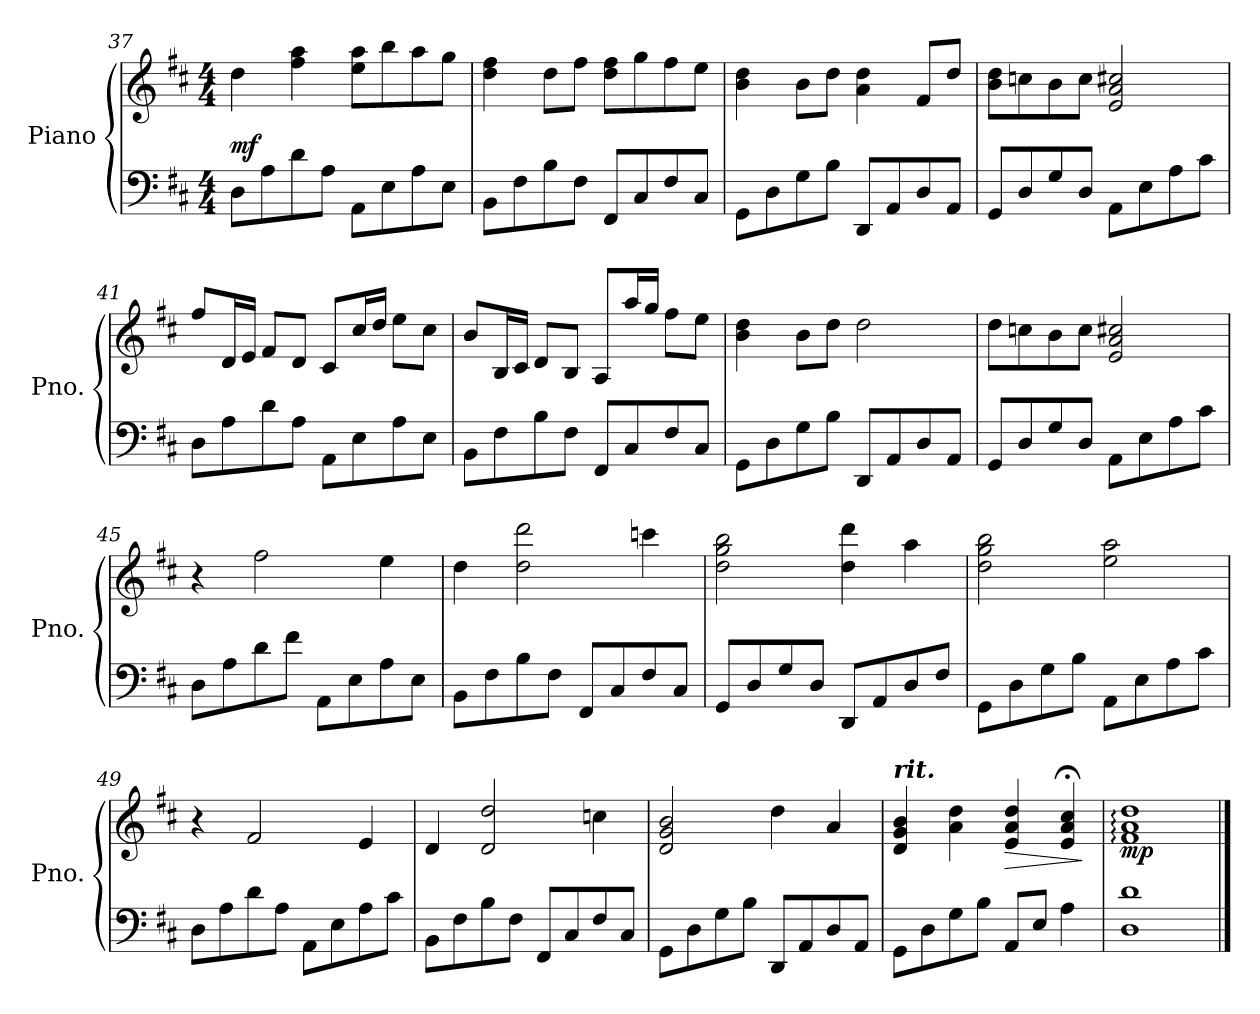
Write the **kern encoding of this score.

**kern	**kern	**dynam
*part1	*part1	*part1
*staff2	*staff1	*staff1/2
*I"Piano	*	*
*I'Pno.	*	*
*clefF4	*clefG2	*
*k[f#c#]	*k[f#c#]	*
*M4/4	*M4/4	*
=37	=37	=37
!	!	!LO:DY:a=2
8D\L	4dd\	mf
8A\	.	.
8d\	4ff#\ 4aa\	.
8A\J	.	.
8AA\L	8ee\ 8aa\L	.
8E\	8bb\	.
8A\	8aa\	.
8E\J	8gg\J	.
=38	=38	=38
8BB\L	4dd\ 4ff#\	.
8F#\	.	.
8B\	8dd\L	.
8F#\J	8ff#\J	.
8FF#/L	8dd\ 8ff#\L	.
8C#/	8gg\	.
8F#/	8ff#\	.
8C#/J	8ee\J	.
=39	=39	=39
8GG\L	4b\ 4dd\	.
8D\	.	.
8G\	8b\L	.
8B\J	8dd\J	.
8DD/L	4a\ 4dd\	.
8AA/	.	.
8D/	8f#/L	.
8AA/J	8dd/J	.
!!LO:LB:g=z
=40	=40	=40
8GG/L	8b\ 8dd\L	.
8D/	8ccn\	.
8G/	8b\	.
8D/J	8cc\J	.
8AA\L	2e/ 2a/ 2cc#X/	.
8E\	.	.
8A\	.	.
8c#\J	.	.
=41	=41	=41
8D\L	8ff#/L	.
8A\	16d/L	.
.	16e/JJ	.
8d\	8f#/L	.
8A\J	8d/J	.
8AA\L	8c#/L	.
8E\	16cc#/L	.
.	16dd/JJ	.
8A\	8ee\L	.
8E\J	8cc#\J	.
=42	=42	=42
8BB\L	8b/L	.
8F#\	16B/L	.
.	16c#/JJ	.
8B\	8d/L	.
8F#\J	8B/J	.
8FF#/L	8A/L	.
8C#/	16aa/L	.
.	16gg/JJ	.
8F#/	8ff#\L	.
8C#/J	8ee\J	.
=43	=43	=43
8GG\L	4b\ 4dd\	.
8D\	.	.
8G\	8b\L	.
8B\J	8dd\J	.
8DD/L	2dd\	.
8AA/	.	.
8D/	.	.
8AA/J	.	.
!!LO:PB:g=z
=44	=44	=44
8GG/L	8dd\L	.
8D/	8ccn\	.
8G/	8b\	.
8D/J	8cc\J	.
8AA\L	2e/ 2a/ 2cc#X/	.
8E\	.	.
8A\	.	.
8c#\J	.	.
=45	=45	=45
8D\L	4r	.
8A\	.	.
8d\	2ff#\	.
8f#\J	.	.
8AA\L	.	.
8E\	.	.
8A\	4ee\	.
8E\J	.	.
=46	=46	=46
8BB\L	4dd\	.
8F#\	.	.
8B\	2dd\ 2ddd\	.
8F#\J	.	.
8FF#/L	.	.
8C#/	.	.
8F#/	4cccn\	.
8C#/J	.	.
=47	=47	=47
8GG/L	2dd\ 2gg\ 2bb\	.
8D/	.	.
8G/	.	.
8D/J	.	.
8DD/L	4dd\ 4ddd\	.
8AA/	.	.
8D/	4aa\	.
8F#/J	.	.
=48	=48	=48
8GG\L	2dd\ 2gg\ 2bb\	.
8D\	.	.
8G\	.	.
8B\J	.	.
8AA\L	2ee\ 2aa\	.
8E\	.	.
8A\	.	.
8c#\J	.	.
!!LO:LB:g=z
=49	=49	=49
8D\L	4r	.
8A\	.	.
8d\	2f#/	.
8A\J	.	.
8AA\L	.	.
8E\	.	.
8A\	4e/	.
8c#\J	.	.
=50	=50	=50
8BB\L	4d/	.
8F#\	.	.
8B\	2d/ 2dd/	.
8F#\J	.	.
8FF#/L	.	.
8C#/	.	.
8F#/	4ccn\	.
8C#/J	.	.
=51	=51	=51
8GG\L	2d/ 2g/ 2b/	.
8D\	.	.
8G\	.	.
8B\J	.	.
8DD/L	4dd\	.
8AA/	.	.
8D/	4a/	.
8AA/J	.	.
=52	=52	=52
!	!LO:TX:a:Bi:t=rit.	!
8GG\L	4d/ 4g/ 4b/	.
8D\	.	.
8G\	4a\ 4dd\	.
8B\J	.	.
!	!	!LO:HP:b
8AA/L	4e/ 4a/ 4dd/	>
8E/J	.	.
4A\	4e/;< 4a/;< 4cc#/;<	.
.	.	]
=53	=53	=53
!	!	!LO:DY:b
1D 1d	1f#: 1a: 1dd:	mp
==	==	==
*-	*-	*-
